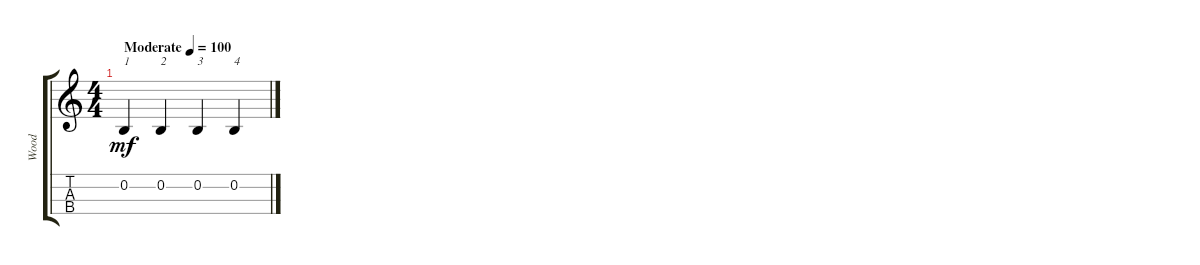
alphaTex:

\track ("Wood" "Wood") {instrument woodblock}
\staff {score tabs}
\tuning (E4 B3 G3 D3) {hide}
\ts (4 4)
\tempo (100 "Moderate")
\clef g2
\ks c
0.2.4{txt "1" dy mf instrument woodblock} 0.2.4{txt "2"} 0.2.4{txt "3"} 0.2.4{txt "4"}
